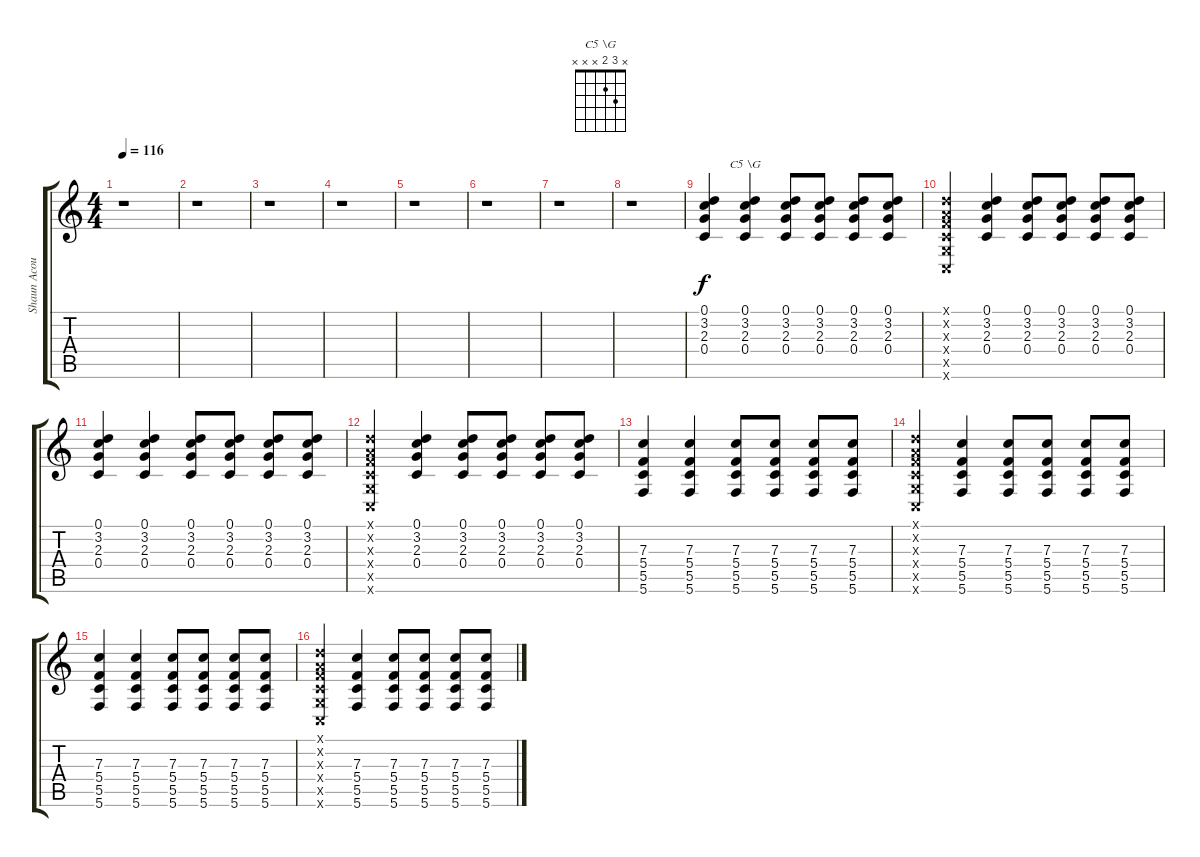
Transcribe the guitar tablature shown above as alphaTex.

\track ("Shaun Acoustic" "Shaun Acou") {instrument acousticguitarsteel}
\staff {score tabs}
\tuning (D4 A3 F3 C3 G2 C2) {hide}
\chord ("C5 \\G" x 3 2 x x x)
\ts (4 4)
\tempo 116
\clef g2
\ks c
r.1{dy f} |
r.1 |
r.1 |
r.1 |
r.1 |
r.1 |
r.1 |
r.1 |
(0.1 3.2 2.3 0.4).4 (0.1 3.2 2.3 0.4).4{ch "C5 \\G"} (0.1 3.2 2.3 0.4).8 (0.1 3.2 2.3 0.4).8 (0.1 3.2 2.3 0.4).8 (0.1 3.2 2.3 0.4).8 |
(0.1{x} 0.2{x} 0.3{x} 0.4{x} 0.5{x} 0.6{x}).4 (0.1 3.2 2.3 0.4).4 (0.1 3.2 2.3 0.4).8 (0.1 3.2 2.3 0.4).8 (0.1 3.2 2.3 0.4).8 (0.1 3.2 2.3 0.4).8 |
(0.1 3.2 2.3 0.4).4 (0.1 3.2 2.3 0.4).4 (0.1 3.2 2.3 0.4).8 (0.1 3.2 2.3 0.4).8 (0.1 3.2 2.3 0.4).8 (0.1 3.2 2.3 0.4).8 |
(0.1{x} 0.2{x} 0.3{x} 0.4{x} 0.5{x} 0.6{x}).4 (0.1 3.2 2.3 0.4).4 (0.1 3.2 2.3 0.4).8 (0.1 3.2 2.3 0.4).8 (0.1 3.2 2.3 0.4).8 (0.1 3.2 2.3 0.4).8 |
(7.3 5.4 5.5 5.6).4 (7.3 5.4 5.5 5.6).4 (7.3 5.4 5.5 5.6).8 (7.3 5.4 5.5 5.6).8 (7.3 5.4 5.5 5.6).8 (7.3 5.4 5.5 5.6).8 |
(0.1{x} 0.2{x} 0.3{x} 0.4{x} 0.5{x} 0.6{x}).4 (7.3 5.4 5.5 5.6).4 (7.3 5.4 5.5 5.6).8 (7.3 5.4 5.5 5.6).8 (7.3 5.4 5.5 5.6).8 (7.3 5.4 5.5 5.6).8 |
(7.3 5.4 5.5 5.6).4 (7.3 5.4 5.5 5.6).4 (7.3 5.4 5.5 5.6).8 (7.3 5.4 5.5 5.6).8 (7.3 5.4 5.5 5.6).8 (7.3 5.4 5.5 5.6).8 |
(0.1{x} 0.2{x} 0.3{x} 0.4{x} 0.5{x} 0.6{x}).4 (7.3 5.4 5.5 5.6).4 (7.3 5.4 5.5 5.6).8 (7.3 5.4 5.5 5.6).8 (7.3 5.4 5.5 5.6).8 (7.3 5.4 5.5 5.6).8
